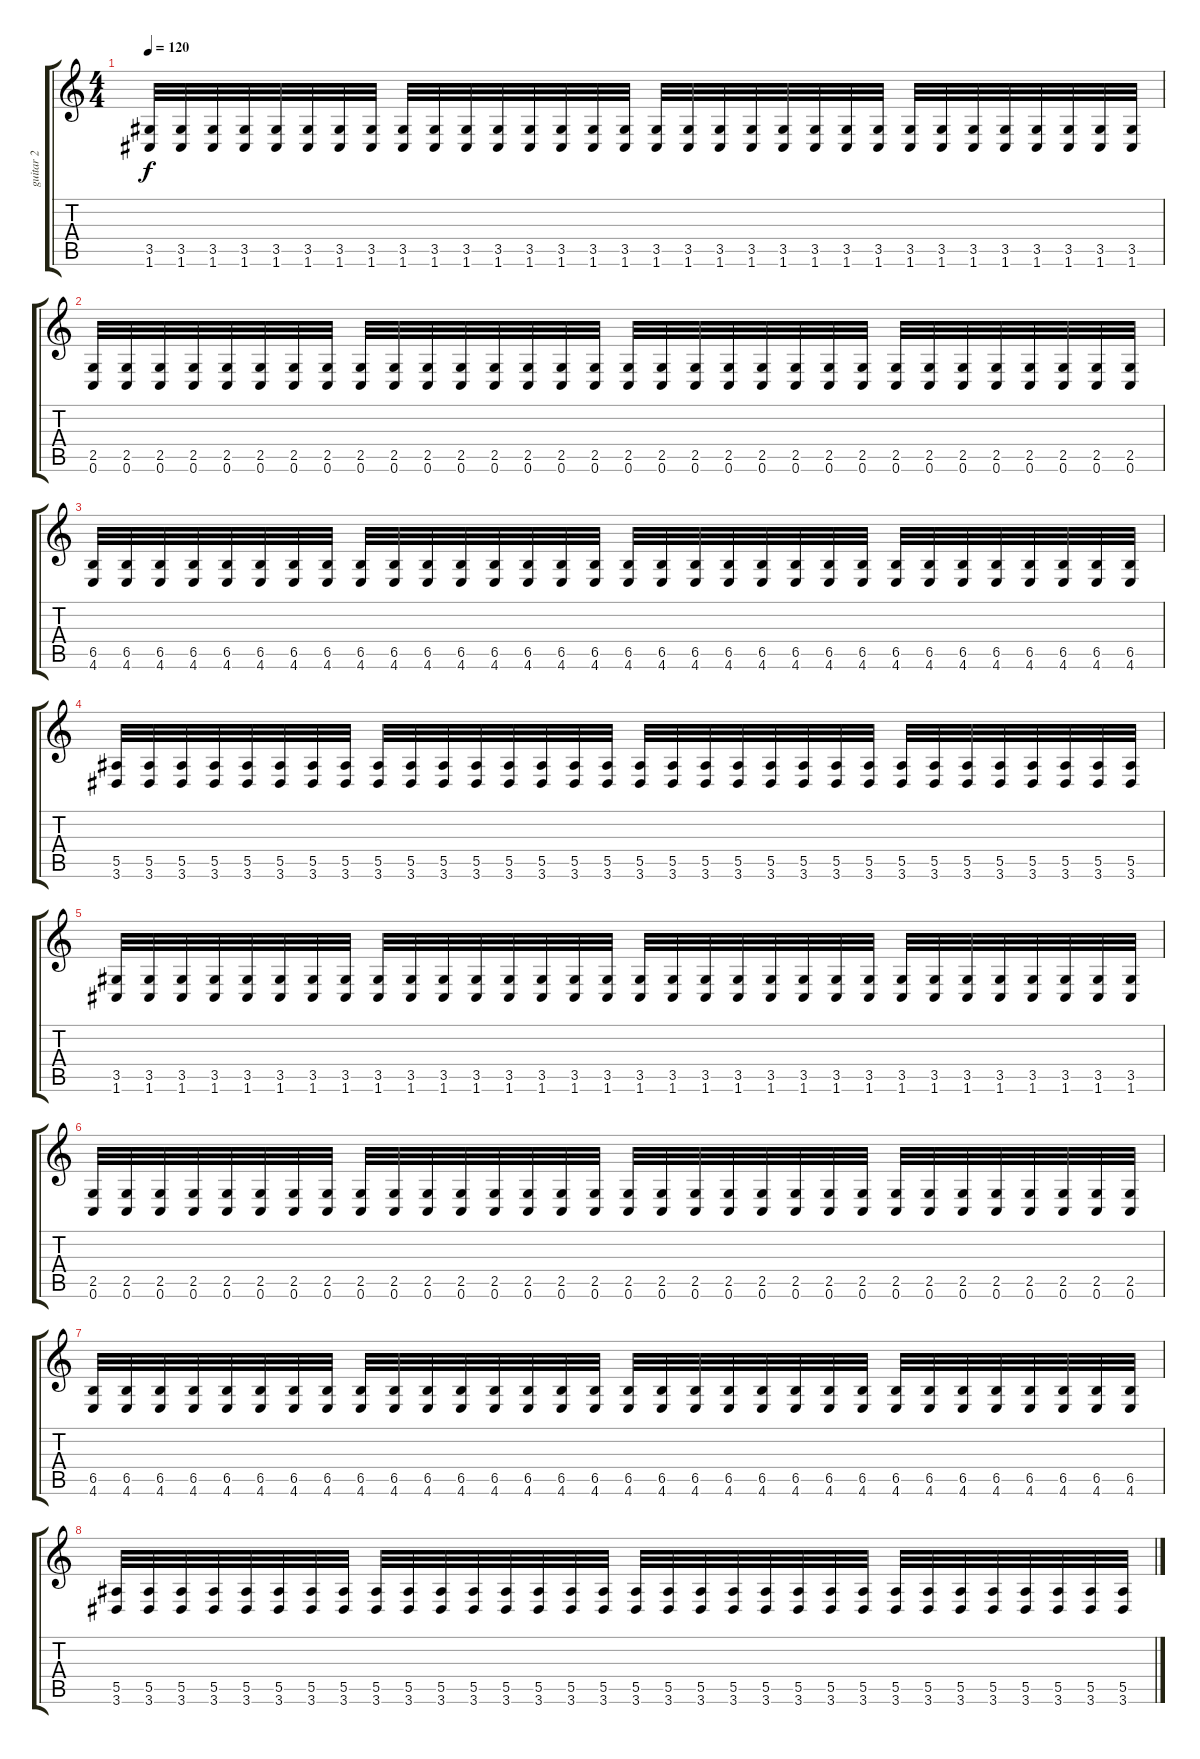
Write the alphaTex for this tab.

\track ("guitar 2" "guitar 2") {instrument distortionguitar}
\staff {score tabs}
\tuning (C4 G3 Eb3 Bb2 F2 C2) {hide}
\ts (4 4)
\tempo 120
\clef g2
\ks c
(3.5 1.6).32{dy f} (3.5 1.6).32 (3.5 1.6).32 (3.5 1.6).32 (3.5 1.6).32 (3.5 1.6).32 (3.5 1.6).32 (3.5 1.6).32 (3.5 1.6).32 (3.5 1.6).32 (3.5 1.6).32 (3.5 1.6).32 (3.5 1.6).32 (3.5 1.6).32 (3.5 1.6).32 (3.5 1.6).32 (3.5 1.6).32 (3.5 1.6).32 (3.5 1.6).32 (3.5 1.6).32 (3.5 1.6).32 (3.5 1.6).32 (3.5 1.6).32 (3.5 1.6).32 (3.5 1.6).32 (3.5 1.6).32 (3.5 1.6).32 (3.5 1.6).32 (3.5 1.6).32 (3.5 1.6).32 (3.5 1.6).32 (3.5 1.6).32 |
(2.5 0.6).32 (2.5 0.6).32 (2.5 0.6).32 (2.5 0.6).32 (2.5 0.6).32 (2.5 0.6).32 (2.5 0.6).32 (2.5 0.6).32 (2.5 0.6).32 (2.5 0.6).32 (2.5 0.6).32 (2.5 0.6).32 (2.5 0.6).32 (2.5 0.6).32 (2.5 0.6).32 (2.5 0.6).32 (2.5 0.6).32 (2.5 0.6).32 (2.5 0.6).32 (2.5 0.6).32 (2.5 0.6).32 (2.5 0.6).32 (2.5 0.6).32 (2.5 0.6).32 (2.5 0.6).32 (2.5 0.6).32 (2.5 0.6).32 (2.5 0.6).32 (2.5 0.6).32 (2.5 0.6).32 (2.5 0.6).32 (2.5 0.6).32 |
(6.5 4.6).32 (6.5 4.6).32 (6.5 4.6).32 (6.5 4.6).32 (6.5 4.6).32 (6.5 4.6).32 (6.5 4.6).32 (6.5 4.6).32 (6.5 4.6).32 (6.5 4.6).32 (6.5 4.6).32 (6.5 4.6).32 (6.5 4.6).32 (6.5 4.6).32 (6.5 4.6).32 (6.5 4.6).32 (6.5 4.6).32 (6.5 4.6).32 (6.5 4.6).32 (6.5 4.6).32 (6.5 4.6).32 (6.5 4.6).32 (6.5 4.6).32 (6.5 4.6).32 (6.5 4.6).32 (6.5 4.6).32 (6.5 4.6).32 (6.5 4.6).32 (6.5 4.6).32 (6.5 4.6).32 (6.5 4.6).32 (6.5 4.6).32 |
(5.5 3.6).32 (5.5 3.6).32 (5.5 3.6).32 (5.5 3.6).32 (5.5 3.6).32 (5.5 3.6).32 (5.5 3.6).32 (5.5 3.6).32 (5.5 3.6).32 (5.5 3.6).32 (5.5 3.6).32 (5.5 3.6).32 (5.5 3.6).32 (5.5 3.6).32 (5.5 3.6).32 (5.5 3.6).32 (5.5 3.6).32 (5.5 3.6).32 (5.5 3.6).32 (5.5 3.6).32 (5.5 3.6).32 (5.5 3.6).32 (5.5 3.6).32 (5.5 3.6).32 (5.5 3.6).32 (5.5 3.6).32 (5.5 3.6).32 (5.5 3.6).32 (5.5 3.6).32 (5.5 3.6).32 (5.5 3.6).32 (5.5 3.6).32 |
(3.5 1.6).32 (3.5 1.6).32 (3.5 1.6).32 (3.5 1.6).32 (3.5 1.6).32 (3.5 1.6).32 (3.5 1.6).32 (3.5 1.6).32 (3.5 1.6).32 (3.5 1.6).32 (3.5 1.6).32 (3.5 1.6).32 (3.5 1.6).32 (3.5 1.6).32 (3.5 1.6).32 (3.5 1.6).32 (3.5 1.6).32 (3.5 1.6).32 (3.5 1.6).32 (3.5 1.6).32 (3.5 1.6).32 (3.5 1.6).32 (3.5 1.6).32 (3.5 1.6).32 (3.5 1.6).32 (3.5 1.6).32 (3.5 1.6).32 (3.5 1.6).32 (3.5 1.6).32 (3.5 1.6).32 (3.5 1.6).32 (3.5 1.6).32 |
(2.5 0.6).32 (2.5 0.6).32 (2.5 0.6).32 (2.5 0.6).32 (2.5 0.6).32 (2.5 0.6).32 (2.5 0.6).32 (2.5 0.6).32 (2.5 0.6).32 (2.5 0.6).32 (2.5 0.6).32 (2.5 0.6).32 (2.5 0.6).32 (2.5 0.6).32 (2.5 0.6).32 (2.5 0.6).32 (2.5 0.6).32 (2.5 0.6).32 (2.5 0.6).32 (2.5 0.6).32 (2.5 0.6).32 (2.5 0.6).32 (2.5 0.6).32 (2.5 0.6).32 (2.5 0.6).32 (2.5 0.6).32 (2.5 0.6).32 (2.5 0.6).32 (2.5 0.6).32 (2.5 0.6).32 (2.5 0.6).32 (2.5 0.6).32 |
(6.5 4.6).32 (6.5 4.6).32 (6.5 4.6).32 (6.5 4.6).32 (6.5 4.6).32 (6.5 4.6).32 (6.5 4.6).32 (6.5 4.6).32 (6.5 4.6).32 (6.5 4.6).32 (6.5 4.6).32 (6.5 4.6).32 (6.5 4.6).32 (6.5 4.6).32 (6.5 4.6).32 (6.5 4.6).32 (6.5 4.6).32 (6.5 4.6).32 (6.5 4.6).32 (6.5 4.6).32 (6.5 4.6).32 (6.5 4.6).32 (6.5 4.6).32 (6.5 4.6).32 (6.5 4.6).32 (6.5 4.6).32 (6.5 4.6).32 (6.5 4.6).32 (6.5 4.6).32 (6.5 4.6).32 (6.5 4.6).32 (6.5 4.6).32 |
(5.5 3.6).32 (5.5 3.6).32 (5.5 3.6).32 (5.5 3.6).32 (5.5 3.6).32 (5.5 3.6).32 (5.5 3.6).32 (5.5 3.6).32 (5.5 3.6).32 (5.5 3.6).32 (5.5 3.6).32 (5.5 3.6).32 (5.5 3.6).32 (5.5 3.6).32 (5.5 3.6).32 (5.5 3.6).32 (5.5 3.6).32 (5.5 3.6).32 (5.5 3.6).32 (5.5 3.6).32 (5.5 3.6).32 (5.5 3.6).32 (5.5 3.6).32 (5.5 3.6).32 (5.5 3.6).32 (5.5 3.6).32 (5.5 3.6).32 (5.5 3.6).32 (5.5 3.6).32 (5.5 3.6).32 (5.5 3.6).32 (5.5 3.6).32
